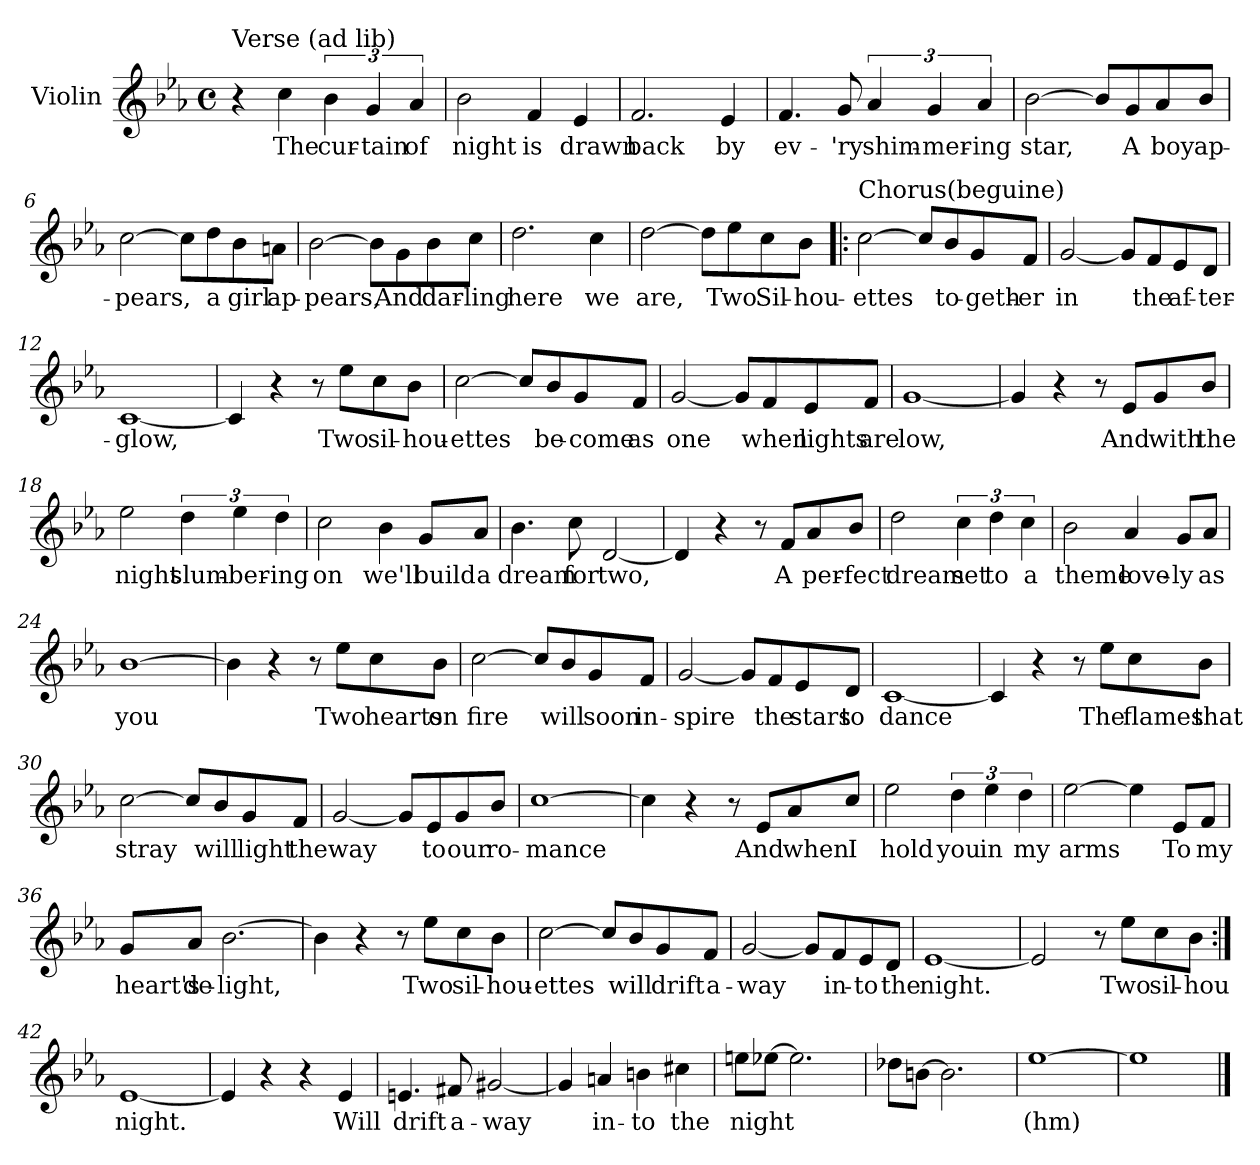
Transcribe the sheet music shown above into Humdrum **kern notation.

**kern	**text
*part1	*part1
*staff1	*staff1
*I"Violin	*
*I'Vln	*
*clefG2	*
*k[b-e-a-]	*
*E-:	*
*M4/4	*
*met(c)	*
=1	=1
!LO:TX:a:t=Verse (ad lib)	!
4r	.
4cc\	The
6b-\	cur-
6g/	-tain
6a-/	of
=2	=2
2b-\	night
4f/	is
4e-/	drawn
=3	=3
2.f/	back
4e-/	by
=4	=4
4.f/	ev-
8g/	-'ry
6a-/	shim-
6g/	-mer-
6a-/	-ing
=5	=5
[2b-\	star,
8b-/L]	.
8g/	A
8a-/	boy
8b-/J	ap-
!!LO:LB:g=z
=6	=6
[2cc\	-pears,
8cc\L]	.
8dd\	a
8b-\	girl
8an\J	ap-
=7	=7
[2b-\	-pears,
8b-\L]	.
8g\	And
8b-\	dar-
8cc\J	-ling
=8	=8
2.dd\	here
4cc\	we
=9	=9
[2dd\	are,
8dd\L]	.
8ee-\	Two
8cc\	Sil-
8b-\J	-hou-
!!LO:LB:g=z
=10!|:	=10!|:
!LO:TX:a:t=Chorus(beguine)	!
[2cc\	-ettes
8cc/L]	.
8b-/	to-
8g/	-geth-
8f/J	-er
=11	=11
[2g/	in
8g/L]	.
8f/	the
8e-/	af-
8d/J	-ter-
=12	=12
[1c	-glow,
=13	=13
4c/]	.
4r	.
8r	.
8ee-\L	Two
8cc\	sil-
8b-\J	-hou-
!!LO:LB:g=z
=14	=14
[2cc\	-ettes
8cc/L]	.
8b-/	be-
8g/	-come
8f/J	as
=15	=15
[2g/	one
8g/L]	.
8f/	when
8e-/	lights
8f/J	are
=16	=16
[1g	low,
=17	=17
4g/]	.
4r	.
8r	.
8e-/L	And
8g/	with
8b-/J	the
!!LO:LB:g=z
=18	=18
2ee-\	night
6dd\	slum-
6ee-\	-ber-
6dd\	-ing
=19	=19
2cc\	on
4b-\	we'll
8g/L	build
8a-/J	a
=20	=20
4.b-\	dream
8cc\	for
[2d/	two,
=21	=21
4d/]	.
4r	.
8r	.
8f/L	A
8a-/	per-
8b-/J	-fect
=22	=22
2dd\	dream
6cc\	set
6dd\	to
6cc\	a
=23	=23
2b-\	theme
4a-/	love-
8g/L	-ly
8a-/J	as
!!LO:LB:g=z
=24	=24
[1b-	you
=25	=25
4b-\]	.
4r	.
8r	.
8ee-\L	Two
8cc\	hearts
8b-\J	on
=26	=26
[2cc\	fire
8cc/L]	.
8b-/	will
8g/	soon
8f/J	in-
=27	=27
[2g/	-spire
8g/L]	.
8f/	the
8e-/	stars
8d/J	to
=28	=28
[1c	dance
=29	=29
4c/]	.
4r	.
8r	.
8ee-\L	The
8cc\	flames
8b-\J	that
!!LO:LB:g=z
=30	=30
[2cc\	stray
8cc/L]	.
8b-/	will
8g/	light
8f/J	the
=31	=31
[2g/	way
8g/L]	.
8e-/	to
8g/	our
8b-/J	ro-
=32	=32
[1cc	-mance
=33	=33
4cc\]	.
4r	.
8r	.
8e-/L	And
8a-/	when
8cc/J	I
=34	=34
2ee-\	hold
6dd\	you
6ee-\	in
6dd\	my
=35	=35
[2ee-\	arms
4ee-\]	.
8e-/L	To
8f/J	my
!!LO:LB:g=z
=36	=36
8g/L	heart's
8a-/J	de-
[2.b-\	-light,
=37	=37
4b-\]	.
4r	.
8r	.
8ee-\L	Two
8cc\	sil-
8b-\J	-hou-
=38	=38
[2cc\	-ettes
8cc/L]	.
8b-/	will
8g/	drift
8f/J	a-
=39	=39
[2g/	-way
8g/L]	.
8f/	in-
8e-/	-to
8d/J	the
=40	=40
[1e-	night.
=41	=41
2e-/]	.
8r	.
8ee-\L	Two
8cc\	sil-
8b-\J	-hou
!!LO:LB:g=z
=42:|!	=42:|!
[1e-	night.
=43	=43
4e-/]	.
4r	.
4r	.
4e-/	Will
=44	=44
4.en/	drift
8f#X/	a-
[2g#X/	-way
=45	=45
4g#/]	.
4an/	in-
4bn\	-to
4cc#X\	the
=46	=46
8een\L	night
[8ee-X\J	.
2.ee-\]	.
=47	=47
8dd-X\L	.
[8bn\J	.
2.b\]	.
=48	=48
[1ee-	(hm)
=49	=49
1ee-]	.
==	==
*-	*-
